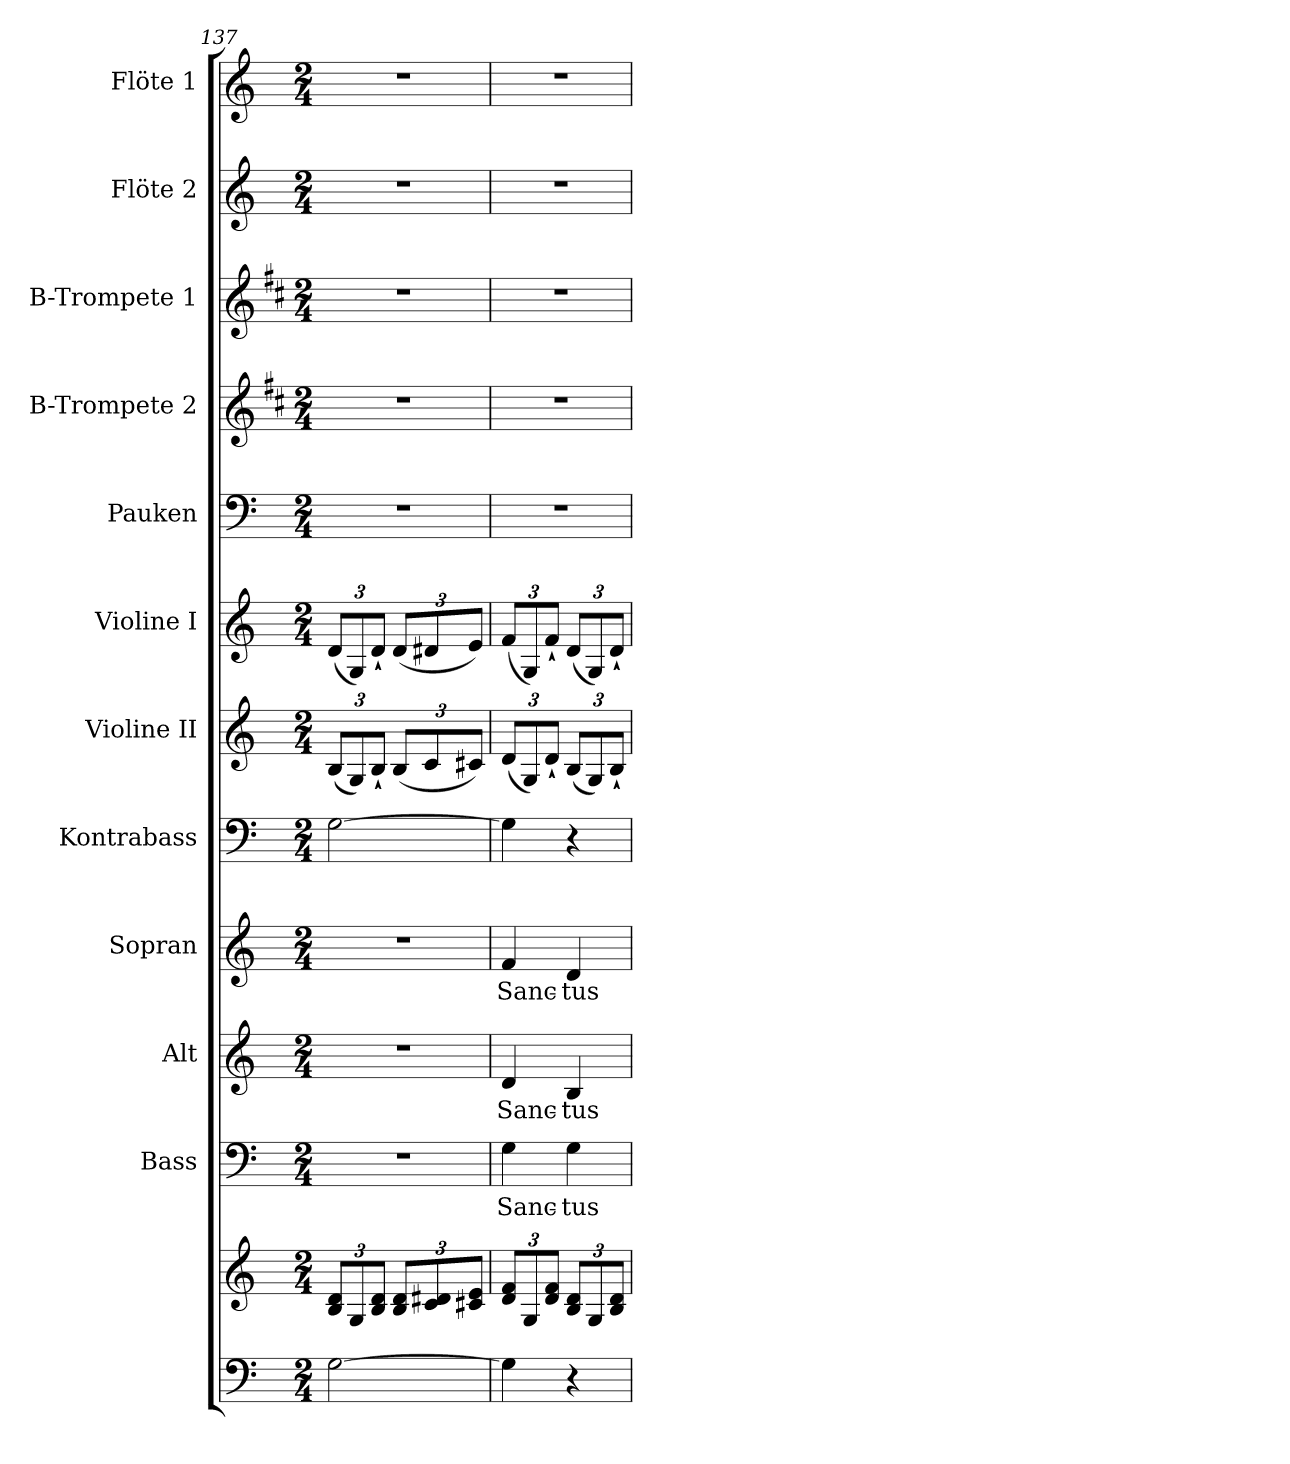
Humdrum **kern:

**kern	**kern	**kern	**text	**kern	**text	**kern	**text	**kern	**kern	**kern	**kern	**kern	**kern	**kern	**kern
*part12	*part12	*part11	*part11	*part10	*part10	*part9	*part9	*part8	*part7	*part6	*part5	*part4	*part3	*part2	*part1
*staff13	*staff12	*staff11	*staff11	*staff10	*staff10	*staff9	*staff9	*staff8	*staff7	*staff6	*staff5	*staff4	*staff3	*staff2	*staff1
*	*	*I"Bass	*	*I"Alt	*	*I"Sopran	*	*I"Kontrabass	*I"Violine II	*I"Violine I	*I"Pauken	*I"B-Trompete 2	*I"B-Trompete 1	*I"Flöte 2	*I"Flöte 1
*	*	*I'B.	*	*I'A.	*	*I'S.	*	*I'Kb.	*I'Vl. II	*I'Vl. I	*I'Pk.	*I'B Trp. 2	*I'B Trp. 1	*I'Fl. 2	*I'Fl. 1
*clefF4	*clefG2	*clefF4	*	*clefG2	*	*clefG2	*	*clefF4	*clefG2	*clefG2	*clefF4	*clefG2	*clefG2	*clefG2	*clefG2
*	*	*	*	*	*	*	*	*ITrd7c12	*	*	*	*ITrd1c2	*ITrd1c2	*	*
*k[]	*k[]	*k[]	*	*k[]	*	*k[]	*	*k[]	*k[]	*k[]	*k[]	*k[]	*k[]	*k[]	*k[]
*C:	*C:	*C:	*	*C:	*	*C:	*	*C:	*C:	*C:	*C:	*C:	*C:	*C:	*C:
*M2/4	*M2/4	*M2/4	*	*M2/4	*	*M2/4	*	*M2/4	*M2/4	*M2/4	*M2/4	*M2/4	*M2/4	*M2/4	*M2/4
=137	=137	=137	=137	=137	=137	=137	=137	=137	=137	=137	=137	=137	=137	=137	=137
[2G\	12B/ 12d/L	2r	.	2r	.	2r	.	[2GG\	(<12B/L	(<12d/L	2r	2r	2r	2r	2r
.	12G/	.	.	.	.	.	.	.	12G/)	12G/)	.	.	.	.	.
.	12B/ 12d/J	.	.	.	.	.	.	.	12B`</J	12d`</J	.	.	.	.	.
.	12B/ 12d/L	.	.	.	.	.	.	.	(<12B/L	(<12d/L	.	.	.	.	.
.	12c/ 12d#X/	.	.	.	.	.	.	.	12c/	12d#X/	.	.	.	.	.
.	12c#X/ 12e/J	.	.	.	.	.	.	.	12c#X/J)	12e/J)	.	.	.	.	.
=138	=138	=138	=138	=138	=138	=138	=138	=138	=138	=138	=138	=138	=138	=138	=138
!	!	!	!LO:LY:b	!	!LO:LY:b	!	!LO:LY:b	!	!	!	!	!	!	!	!
4G\]	12d/ 12f/L	4G\	Sanc-	4d/	Sanc-	4f/	Sanc-	4GG\]	(<12d/L	(<12f/L	2r	2r	2r	2r	2r
.	12G/	.	.	.	.	.	.	.	12G/)	12G/)	.	.	.	.	.
.	12d/ 12f/J	.	.	.	.	.	.	.	12d`</J	12f`</J	.	.	.	.	.
!	!	!	!LO:LY:b	!	!LO:LY:b	!	!LO:LY:b	!	!	!	!	!	!	!	!
4r	12B/ 12d/L	4G\	-tus	4B/	-tus	4d/	-tus	4r	(<12B/L	(<12d/L	.	.	.	.	.
.	12G/	.	.	.	.	.	.	.	12G/)	12G/)	.	.	.	.	.
.	12B/ 12d/J	.	.	.	.	.	.	.	12B`</J	12d`</J	.	.	.	.	.
=	=	=	=	=	=	=	=	=	=	=	=	=	=	=	=
*-	*-	*-	*-	*-	*-	*-	*-	*-	*-	*-	*-	*-	*-	*-	*-
